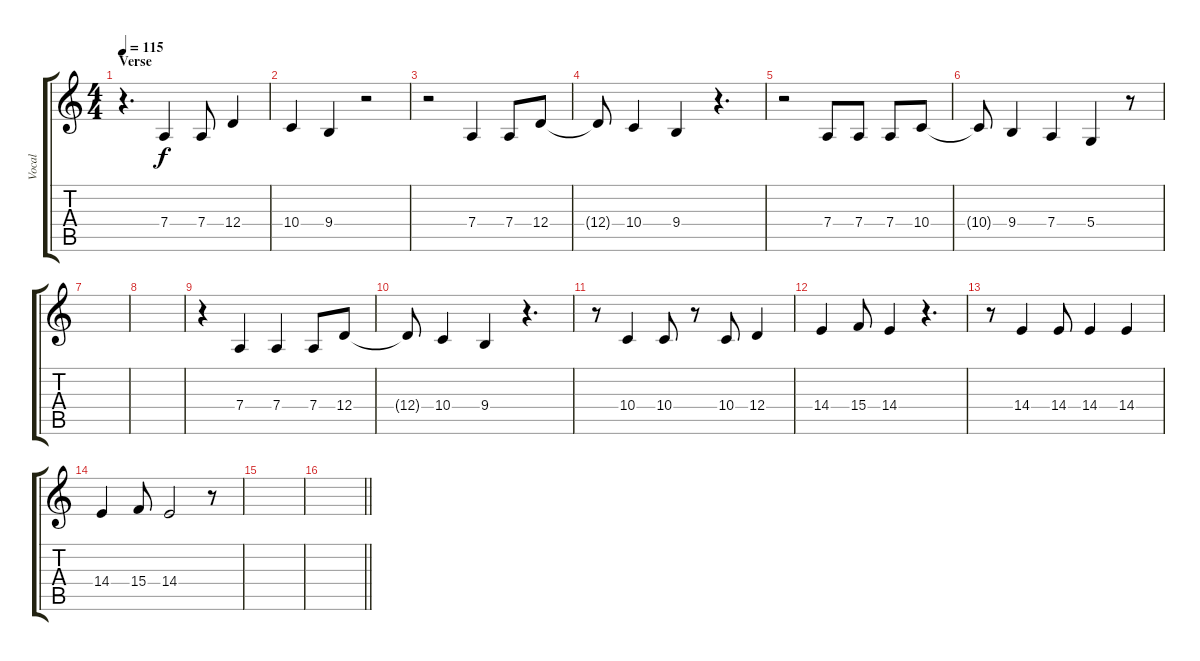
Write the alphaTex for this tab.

\track ("Vocal" "Vocal") {instrument flute}
\staff {score tabs}
\tuning (E4 B3 G3 D3 A2 E2) {hide}
\ts (4 4)
\section ("" "Verse")
\tempo 115
\clef g2
\ks c
r.4{d dy f} 7.4.4 7.4.8 12.4.4 |
10.4.4 9.4.4 r.2 |
r.2 7.4.4 7.4.8 12.4.8 |
12.4{t}.8 10.4.4 9.4.4 r.4{d} |
r.2 7.4.8 7.4.8 7.4.8 10.4.8 |
10.4{t}.8 9.4.4 7.4.4 5.4.4 r.8 |
|
|
r.4{instrument clarinet} 7.4.4 7.4.4 7.4.8 12.4.8 |
12.4{t}.8 10.4.4 9.4.4 r.4{d} |
r.8 10.4.4 10.4.8 r.8 10.4.8 12.4.4 |
14.4.4 15.4.8 14.4.4 r.4{d} |
r.8 14.4.4 14.4.8 14.4.4 14.4.4 |
14.4.4 15.4.8 14.4.2 r.8 |
|
\barLineRight lightlight
